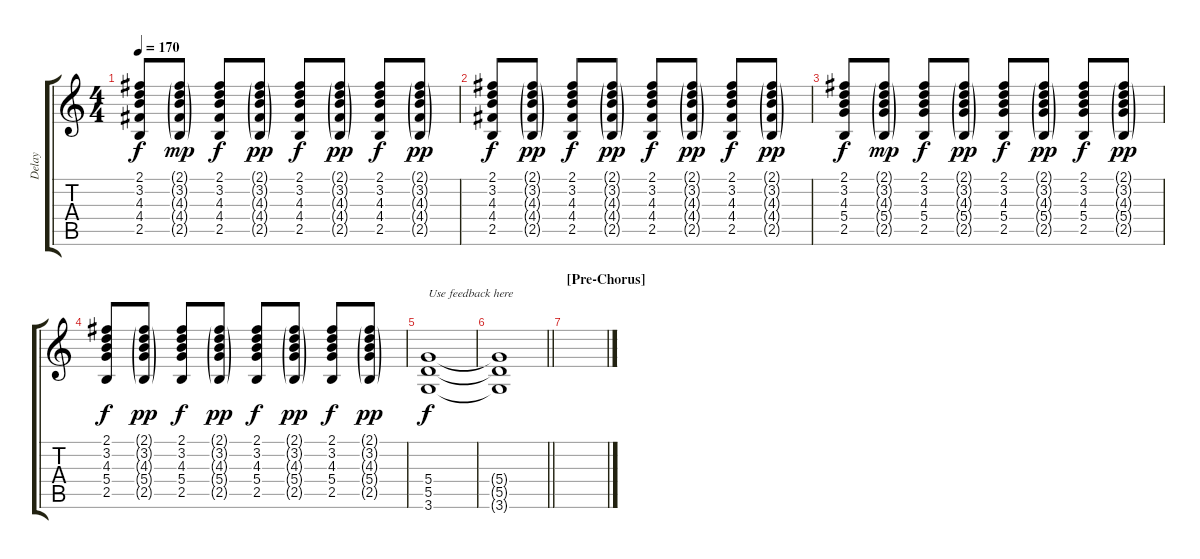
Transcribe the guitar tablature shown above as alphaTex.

\track ("Delay" "Delay") {instrument electricguitarclean}
\staff {score tabs}
\tuning (E4 B3 G3 D3 A2 E2) {hide}
\ts (4 4)
\tempo 170
\clef g2
\ks c
(2.1 3.2 4.3 4.4 2.5).8{dy f volume 11} (2.1{g} 3.2{g} 4.3{g} 4.4{g} 2.5{g}).8{dy mp} (2.1 3.2 4.3 4.4 2.5).8{dy f volume 8} (2.1{g} 3.2{g} 4.3{g} 4.4{g} 2.5{g}).8{dy pp} (2.1 3.2 4.3 4.4 2.5).8{dy f volume 7} (2.1{g} 3.2{g} 4.3{g} 4.4{g} 2.5{g}).8{dy pp} (2.1 3.2 4.3 4.4 2.5).8{dy f volume 6} (2.1{g} 3.2{g} 4.3{g} 4.4{g} 2.5{g}).8{dy pp} |
(2.1 3.2 4.3 4.4 2.5).8{dy f volume 5} (2.1{g} 3.2{g} 4.3{g} 4.4{g} 2.5{g}).8{dy pp} (2.1 3.2 4.3 4.4 2.5).8{dy f volume 4} (2.1{g} 3.2{g} 4.3{g} 4.4{g} 2.5{g}).8{dy pp} (2.1 3.2 4.3 4.4 2.5).8{dy f volume 3} (2.1{g} 3.2{g} 4.3{g} 4.4{g} 2.5{g}).8{dy pp} (2.1 3.2 4.3 4.4 2.5).8{dy f volume 2} (2.1{g} 3.2{g} 4.3{g} 4.4{g} 2.5{g}).8{dy pp} |
(2.1 3.2 4.3 5.4 2.5).8{dy f volume 11} (2.1{g} 3.2{g} 4.3{g} 5.4{g} 2.5{g}).8{dy mp} (2.1 3.2 4.3 5.4 2.5).8{dy f volume 8} (2.1{g} 3.2{g} 4.3{g} 5.4{g} 2.5{g}).8{dy pp} (2.1 3.2 4.3 5.4 2.5).8{dy f volume 7} (2.1{g} 3.2{g} 4.3{g} 5.4{g} 2.5{g}).8{dy pp} (2.1 3.2 4.3 5.4 2.5).8{dy f volume 6} (2.1{g} 3.2{g} 4.3{g} 5.4{g} 2.5{g}).8{dy pp} |
(2.1 3.2 4.3 5.4 2.5).8{dy f volume 5} (2.1{g} 3.2{g} 4.3{g} 5.4{g} 2.5{g}).8{dy pp} (2.1 3.2 4.3 5.4 2.5).8{dy f volume 4} (2.1{g} 3.2{g} 4.3{g} 5.4{g} 2.5{g}).8{dy pp} (2.1 3.2 4.3 5.4 2.5).8{dy f volume 3} (2.1{g} 3.2{g} 4.3{g} 5.4{g} 2.5{g}).8{dy pp} (2.1 3.2 4.3 5.4 2.5).8{dy f volume 2} (2.1{g} 3.2{g} 4.3{g} 5.4{g} 2.5{g}).8{dy pp} |
(5.4 5.5 3.6).1{txt "Use feedback here" dy f volume 11 instrument overdrivenguitar} |
\barLineRight lightlight
(5.4{t} 5.5{t} 3.6{t}).1 |
\section ("" "[Pre-Chorus]")
